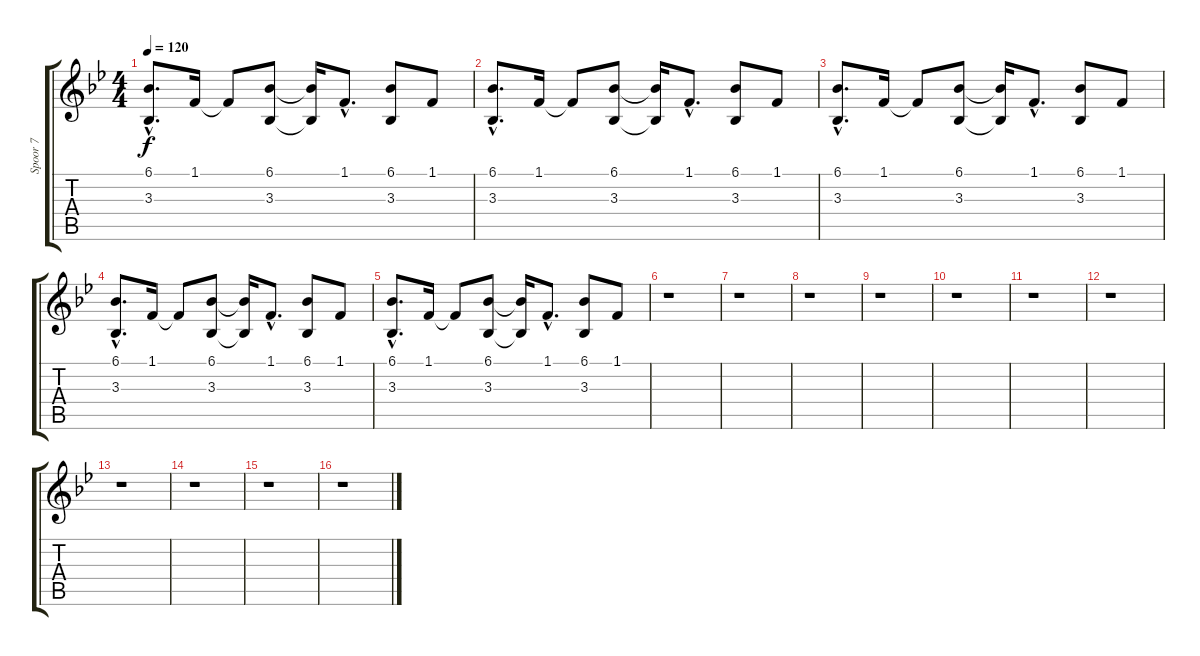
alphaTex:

\track ("Spoor 7" "Spoor 7") {instrument marimba}
\staff {score tabs}
\tuning (E4 B3 G3 D3 A2 E2) {hide}
\ts (4 4)
\tempo 120
\clef g2
\ks bb
(6.1{hac} 3.3{hac}).8{d dy f} 1.1.16 1.1{t}.8 (6.1 3.3).8 (6.1{t} 3.3{t}).16 1.1{hac}.8{d} (6.1 3.3).8 1.1.8 |
(6.1{hac} 3.3{hac}).8{d} 1.1.16 1.1{t}.8 (6.1 3.3).8 (6.1{t} 3.3{t}).16 1.1{hac}.8{d} (6.1 3.3).8 1.1.8 |
(6.1{hac} 3.3{hac}).8{d} 1.1.16 1.1{t}.8 (6.1 3.3).8 (6.1{t} 3.3{t}).16 1.1{hac}.8{d} (6.1 3.3).8 1.1.8 |
(6.1{hac} 3.3{hac}).8{d} 1.1.16 1.1{t}.8 (6.1 3.3).8 (6.1{t} 3.3{t}).16 1.1{hac}.8{d} (6.1 3.3).8 1.1.8 |
(6.1{hac} 3.3{hac}).8{d} 1.1.16 1.1{t}.8 (6.1 3.3).8 (6.1{t} 3.3{t}).16 1.1{hac}.8{d} (6.1 3.3).8 1.1.8 |
r.1 |
r.1 |
r.1 |
r.1 |
r.1 |
r.1 |
r.1 |
r.1 |
r.1 |
r.1 |
r.1
